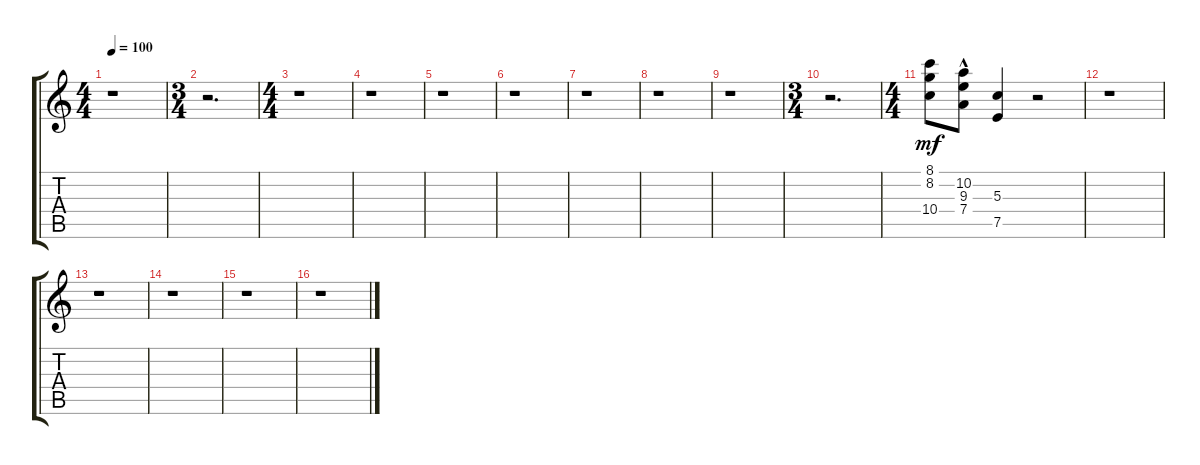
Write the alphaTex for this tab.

\track "" {instrument electricguitarclean}
\staff {score tabs}
\tuning (E4 B3 G3 D3 A2 E2) {hide}
\ts (4 4)
\tempo 100
\clef g2
\ks c
r.1{dy mf} |
\ts (3 4)
r.2{d} |
\ts (4 4)
r.1 |
r.1 |
r.1 |
r.1 |
r.1 |
r.1 |
r.1 |
\ts (3 4)
r.2{d} |
\ts (4 4)
(8.1 8.2 10.4).8 (10.2 9.3{hac} 7.4).8 (5.3 7.5).4 r.2 |
r.1 |
r.1 |
r.1 |
r.1 |
r.1
